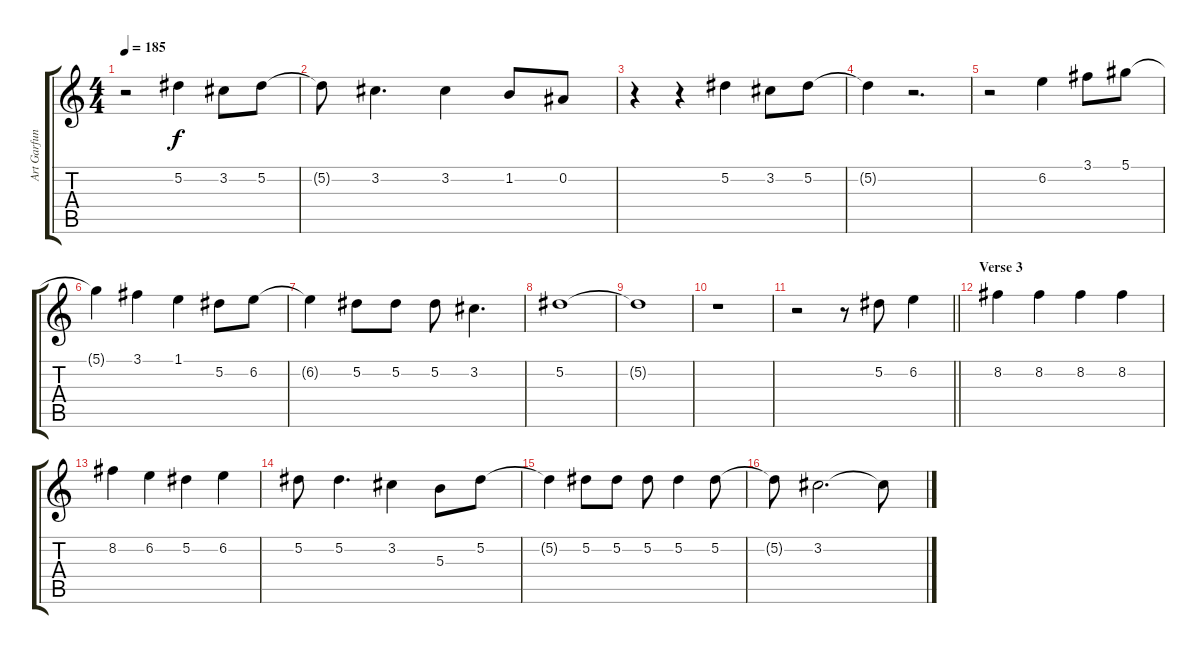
\track ("Art Garfunkel" "Art Garfun") {instrument acousticguitarnylon}
\staff {score tabs}
\tuning (Eb4 Bb3 Gb3 Db3 Ab2 Eb2) {hide}
\ts (4 4)
\tempo 185
\clef g2
\ks c
r.2{dy f} 5.2.4 3.2.8 5.2.8 |
5.2{t}.8 3.2.4{d} 3.2.4 1.2.8 0.2.8 |
r.4 r.4 5.2.4 3.2.8 5.2.8 |
5.2{t}.4 r.2{d} |
r.2 6.2.4 3.1.8 5.1.8 |
5.1{t}.4 3.1.4 1.1.4 5.2.8 6.2.8 |
6.2{t}.4 5.2.8 5.2.8 5.2.8 3.2.4{d} |
5.2.1 |
5.2{t}.1 |
r.1 |
\barLineRight lightlight
r.2 r.8 5.2.8 6.2.4 |
\section ("" "Verse 3")
8.2.4 8.2.4 8.2.4 8.2.4 |
8.2.4 6.2.4 5.2.4 6.2.4 |
5.2.8 5.2.4{d} 3.2.4 5.3.8 5.2.8 |
5.2{t}.4 5.2.8 5.2.8 5.2.8 5.2.4 5.2.8 |
5.2{t}.8 3.2.2{d} 3.2{t}.8
